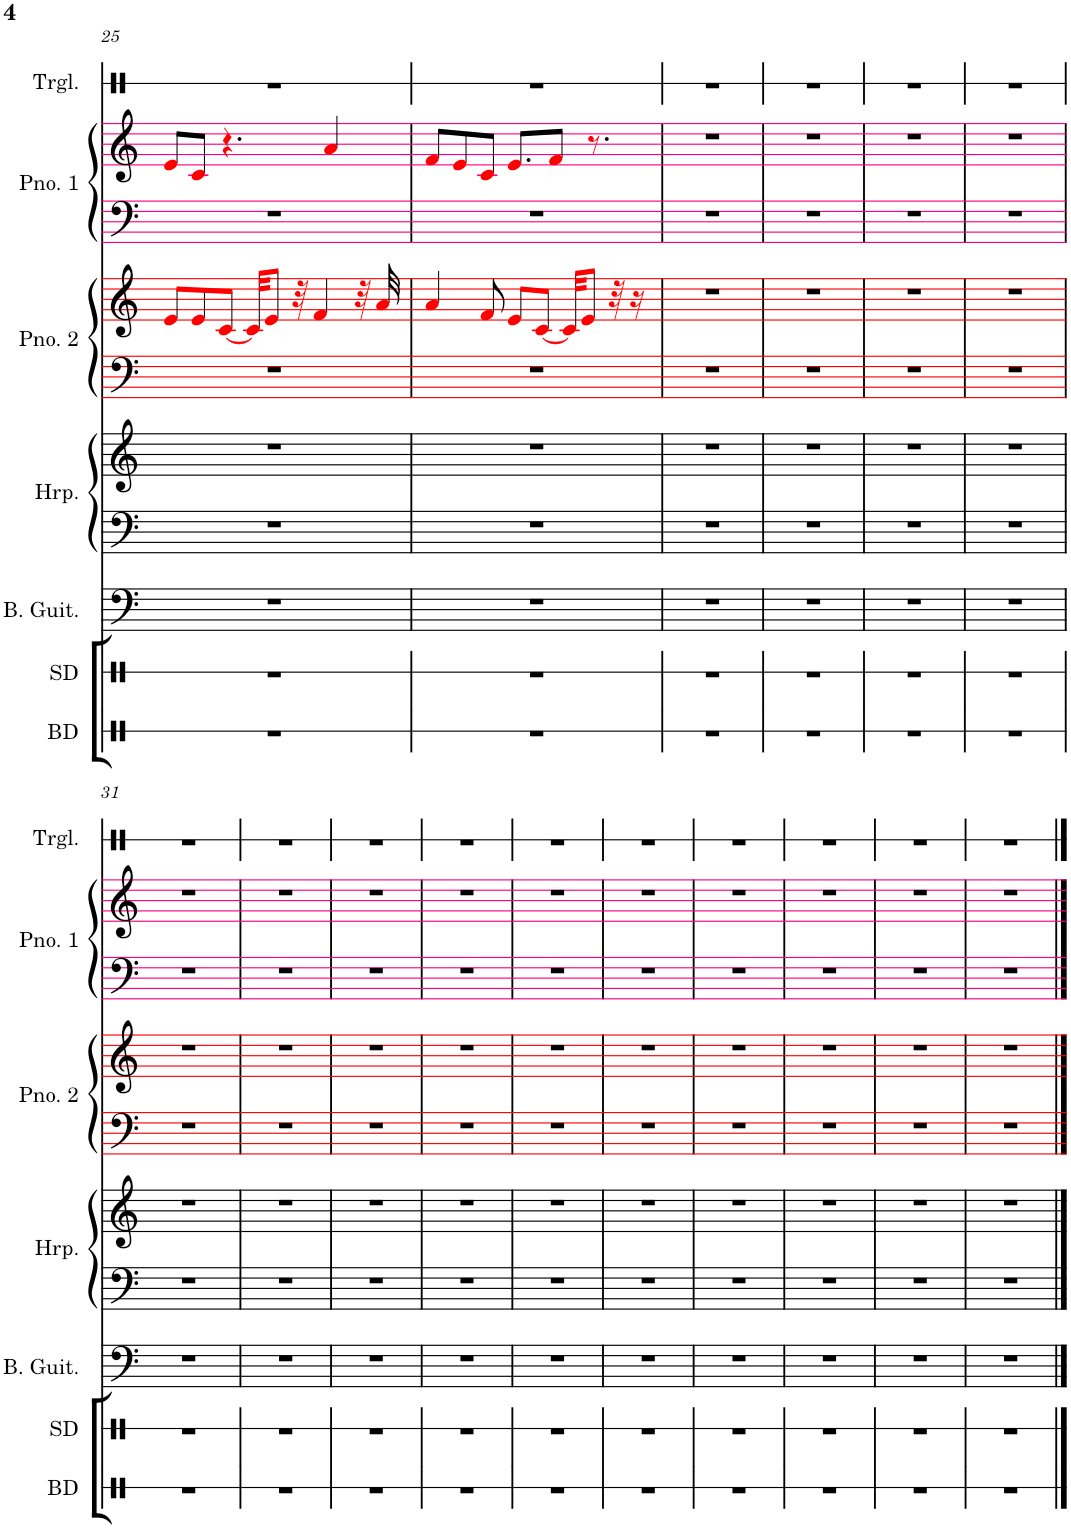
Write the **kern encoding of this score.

**kern	**kern	**kern	**kern	**kern	**kern	**kern	**kern	**kern	**kern
*part7	*part6	*part5	*part4	*part4	*part3	*part3	*part2	*part2	*part1
*staff10	*staff9	*staff8	*staff7	*staff6	*staff5	*staff4	*staff3	*staff2	*staff1
*I"Bass Drum	*I"Snare Drum	*I"Bass Guitar	*I"Harp	*	*I"Piano 2	*	*I"Piano 1	*	*I"Triangle
*I'BD	*I'SD	*I'B. Guit.	*I'Hrp.	*	*I'Pno. 2	*	*I'Pno. 1	*	*I'Trgl.
!!LO:PB:g=z
*clefX	*clefX	*clefF4	*clefF4	*clefG2	*clefF4	*clefG2	*clefF4	*clefG2	*clefX
*	*	*Trd7c12	*	*	*	*	*Trd-7c-12	*Trd-7c-12	*
*k[]	*k[]	*k[]	*k[]	*k[]	*k[]	*k[]	*k[]	*k[]	*k[]
*M7/8	*M7/8	*M7/8	*M7/8	*M7/8	*M7/8	*M7/8	*M7/8	*M7/8	*M7/8
=25	=25	=25	=25	=25	=25	=25	=25	=25	=25
2..r	2..r	2..r	2..r	2..r	2..r	8ei/L	2..r	8ei/L	2..r
.	.	.	.	.	.	8ei/	.	8ci/J	.
.	.	.	.	.	.	[8ci/J	.	4.r	.
.	.	.	.	.	.	32ci/KKL]	.	.	.
.	.	.	.	.	.	8ei/J	.	.	.
.	.	.	.	.	.	32r	.	.	.
.	.	.	.	.	.	4fi/	.	.	.
.	.	.	.	.	.	.	.	4ai/	.
.	.	.	.	.	.	32r	.	.	.
.	.	.	.	.	.	32ai/	.	.	.
=26	=26	=26	=26	=26	=26	=26	=26	=26	=26
2..r	2..r	2..r	2..r	2..r	2..r	4ai/	2..r	8fi/L	2..r
.	.	.	.	.	.	.	.	8ei/	.
.	.	.	.	.	.	8fi/	.	8ci/J	.
.	.	.	.	.	.	8ei/L	.	8.ei/L	.
.	.	.	.	.	.	[8ci/J	.	.	.
.	.	.	.	.	.	.	.	8fi/J	.
.	.	.	.	.	.	32ci/KKL]	.	.	.
.	.	.	.	.	.	8ei/J	.	.	.
.	.	.	.	.	.	.	.	8.r	.
.	.	.	.	.	.	32r	.	.	.
.	.	.	.	.	.	16r	.	.	.
=27	=27	=27	=27	=27	=27	=27	=27	=27	=27
2..r	2..r	2..r	2..r	2..r	2..r	2..r	2..r	2..r	2..r
=28	=28	=28	=28	=28	=28	=28	=28	=28	=28
2..r	2..r	2..r	2..r	2..r	2..r	2..r	2..r	2..r	2..r
=29	=29	=29	=29	=29	=29	=29	=29	=29	=29
2..r	2..r	2..r	2..r	2..r	2..r	2..r	2..r	2..r	2..r
=30	=30	=30	=30	=30	=30	=30	=30	=30	=30
2..r	2..r	2..r	2..r	2..r	2..r	2..r	2..r	2..r	2..r
!!LO:LB:g=z
=31	=31	=31	=31	=31	=31	=31	=31	=31	=31
2..r	2..r	2..r	2..r	2..r	2..r	2..r	2..r	2..r	2..r
=32	=32	=32	=32	=32	=32	=32	=32	=32	=32
2..r	2..r	2..r	2..r	2..r	2..r	2..r	2..r	2..r	2..r
=33	=33	=33	=33	=33	=33	=33	=33	=33	=33
2..r	2..r	2..r	2..r	2..r	2..r	2..r	2..r	2..r	2..r
=34	=34	=34	=34	=34	=34	=34	=34	=34	=34
2..r	2..r	2..r	2..r	2..r	2..r	2..r	2..r	2..r	2..r
=35	=35	=35	=35	=35	=35	=35	=35	=35	=35
2..r	2..r	2..r	2..r	2..r	2..r	2..r	2..r	2..r	2..r
=36	=36	=36	=36	=36	=36	=36	=36	=36	=36
2..r	2..r	2..r	2..r	2..r	2..r	2..r	2..r	2..r	2..r
=37	=37	=37	=37	=37	=37	=37	=37	=37	=37
2..r	2..r	2..r	2..r	2..r	2..r	2..r	2..r	2..r	2..r
=38	=38	=38	=38	=38	=38	=38	=38	=38	=38
2..r	2..r	2..r	2..r	2..r	2..r	2..r	2..r	2..r	2..r
=39	=39	=39	=39	=39	=39	=39	=39	=39	=39
2..r	2..r	2..r	2..r	2..r	2..r	2..r	2..r	2..r	2..r
=40	=40	=40	=40	=40	=40	=40	=40	=40	=40
2..r	2..r	2..r	2..r	2..r	2..r	2..r	2..r	2..r	2..r
==	==	==	==	==	==	==	==	==	==
*-	*-	*-	*-	*-	*-	*-	*-	*-	*-
